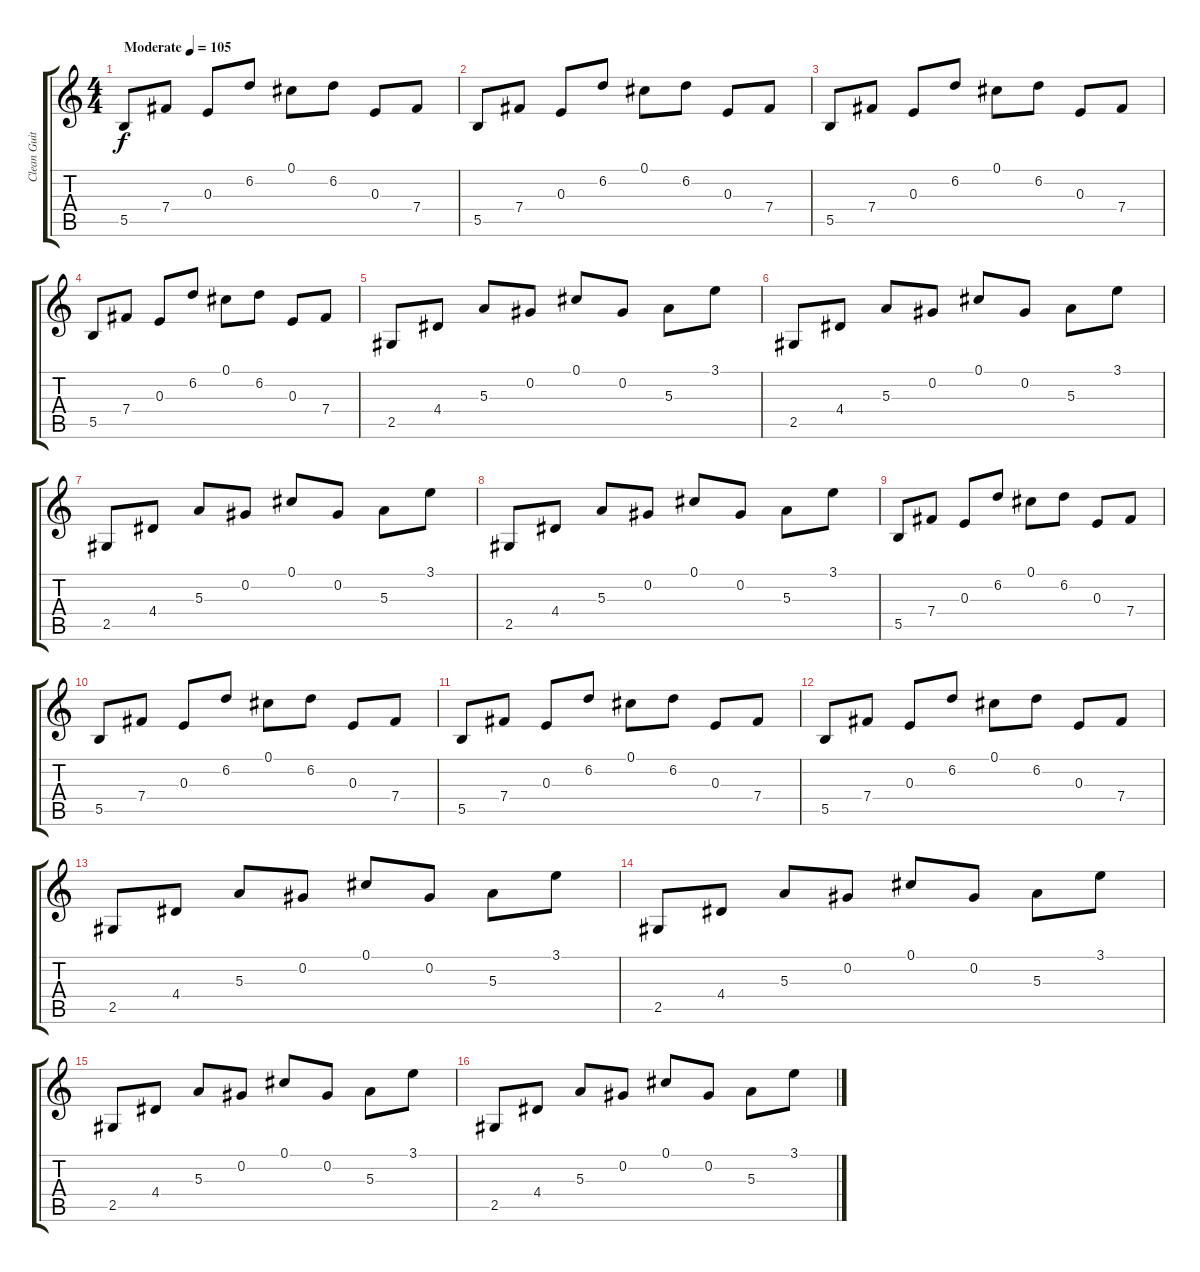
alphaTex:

\track ("Clean Guitar" "Clean Guit") {instrument electricguitarclean}
\staff {score tabs}
\tuning (Db4 Ab3 E3 B2 Gb2 B1) {hide}
\ts (4 4)
\tempo (105 "Moderate")
\clef g2
\ks c
5.5.8{dy f instrument electricguitarclean} 7.4.8 0.3.8 6.2.8 0.1.8 6.2.8 0.3.8 7.4.8 |
5.5.8 7.4.8 0.3.8 6.2.8 0.1.8 6.2.8 0.3.8 7.4.8 |
5.5.8 7.4.8 0.3.8 6.2.8 0.1.8 6.2.8 0.3.8 7.4.8 |
5.5.8 7.4.8 0.3.8 6.2.8 0.1.8 6.2.8 0.3.8 7.4.8 |
2.5.8 4.4.8 5.3.8 0.2.8 0.1.8 0.2.8 5.3.8 3.1.8 |
2.5.8 4.4.8 5.3.8 0.2.8 0.1.8 0.2.8 5.3.8 3.1.8 |
2.5.8 4.4.8 5.3.8 0.2.8 0.1.8 0.2.8 5.3.8 3.1.8 |
2.5.8 4.4.8 5.3.8 0.2.8 0.1.8 0.2.8 5.3.8 3.1.8 |
5.5.8 7.4.8 0.3.8 6.2.8 0.1.8 6.2.8 0.3.8 7.4.8 |
5.5.8 7.4.8 0.3.8 6.2.8 0.1.8 6.2.8 0.3.8 7.4.8 |
5.5.8 7.4.8 0.3.8 6.2.8 0.1.8 6.2.8 0.3.8 7.4.8 |
5.5.8 7.4.8 0.3.8 6.2.8 0.1.8 6.2.8 0.3.8 7.4.8 |
2.5.8 4.4.8 5.3.8 0.2.8 0.1.8 0.2.8 5.3.8 3.1.8 |
2.5.8 4.4.8 5.3.8 0.2.8 0.1.8 0.2.8 5.3.8 3.1.8 |
2.5.8 4.4.8 5.3.8 0.2.8 0.1.8 0.2.8 5.3.8 3.1.8 |
2.5.8 4.4.8 5.3.8 0.2.8 0.1.8 0.2.8 5.3.8 3.1.8
